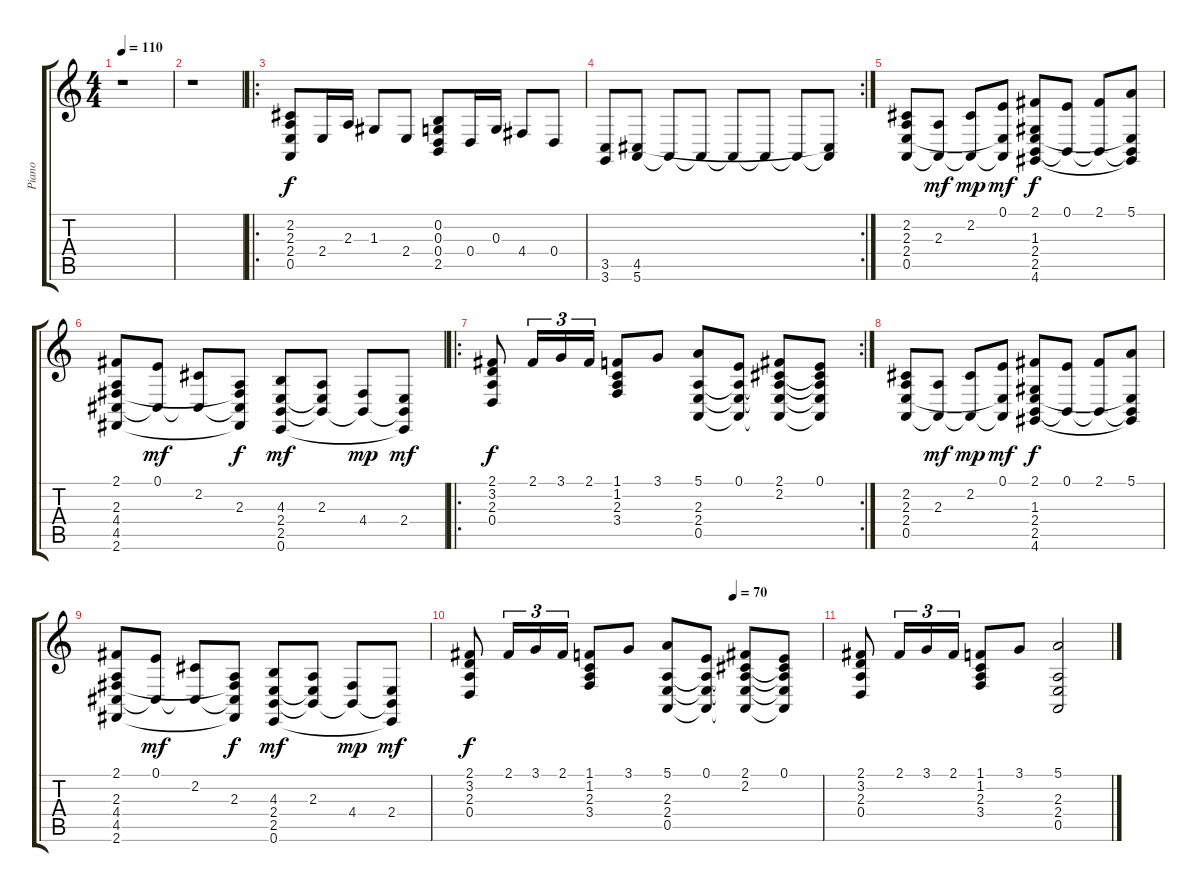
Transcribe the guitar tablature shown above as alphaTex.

\track ("Piano" "Piano") {instrument acousticgrandpiano}
\staff {score tabs}
\tuning (E4 B3 G3 D3 A2 E2) {hide}
\ts (4 4)
\tempo 110
\clef g2
\ks c
r.1{dy f} |
r.1 |
\ro
(2.2 2.3 2.4 0.5).8 2.4.16 2.3.16 1.3.8 2.4.8 (0.2 0.3 0.4 2.5).8 0.4.16 0.3.16 4.4.8 0.4.8 |
\rc 2
(3.5 3.6).8 (4.5 5.6).8 5.6{t}.8 5.6{t}.8 5.6{t}.8 5.6{t}.8 5.6{t}.8 (4.5{t} 5.6{t}).8 |
(2.2 2.3 2.4 0.5).8 (2.3 0.5{t}).8{dy mf} (2.2 0.5{t}).8{dy mp} (0.1 2.4{t} 0.5{t}).8{dy mf} (2.1 1.3 2.4 2.5 4.6).8{dy f} (0.1 2.5{t}).8 (2.1 2.5{t}).8 (5.1 2.4{t} 2.5{t} 4.6{t}).8 |
(2.1 2.3 4.4 4.5 2.6).8 (0.1 4.5{t}).8{dy mf} (2.2 4.5{t}).8 (2.3 4.4{t} 4.5{t} 2.6{t}).8{dy f} (4.3 2.4 2.5 0.6).8{dy mf} (2.3 2.4{t} 2.5{t}).8 (4.4 2.5{t}).8{dy mp} (2.4 2.5{t} 0.6{t}).8{dy mf} |
\ro
\rc 2
(2.1 3.2 2.3 0.4).8{dy f} 2.1.16{tu (3 2)} 3.1.16{tu (3 2)} 2.1.16{tu (3 2)} (1.1 1.2 2.3 3.4).8 3.1.8 (5.1 2.3 2.4 0.5).8 (0.1 2.3{t} 2.4{t} 0.5{t}).8 (2.1 2.2 2.3{t} 2.4{t} 0.5{t}).8 (0.1 2.2{t} 2.3{t} 2.4{t} 0.5{t}).8 |
(2.2 2.3 2.4 0.5).8 (2.3 0.5{t}).8{dy mf} (2.2 0.5{t}).8{dy mp} (0.1 2.4{t} 0.5{t}).8{dy mf} (2.1 1.3 2.4 2.5 4.6).8{dy f} (0.1 2.5{t}).8 (2.1 2.5{t}).8 (5.1 2.4{t} 2.5{t} 4.6{t}).8 |
(2.1 2.3 4.4 4.5 2.6).8 (0.1 4.5{t}).8{dy mf} (2.2 4.5{t}).8 (2.3 4.4{t} 4.5{t} 2.6{t}).8{dy f} (4.3 2.4 2.5 0.6).8{dy mf} (2.3 2.4{t} 2.5{t}).8 (4.4 2.5{t}).8{dy mp} (2.4 2.5{t} 0.6{t}).8{dy mf} |
\tempo (70 0.75)
(2.1 3.2 2.3 0.4).8{dy f} 2.1.16{tu (3 2)} 3.1.16{tu (3 2)} 2.1.16{tu (3 2)} (1.1 1.2 2.3 3.4).8 3.1.8 (5.1 2.3 2.4 0.5).8 (0.1 2.3{t} 2.4{t} 0.5{t}).8 (2.1 2.2 2.3{t} 2.4{t} 0.5{t}).8 (0.1 2.2{t} 2.3{t} 2.4{t} 0.5{t}).8 |
(2.1 3.2 2.3 0.4).8 2.1.16{tu (3 2)} 3.1.16{tu (3 2)} 2.1.16{tu (3 2)} (1.1 1.2 2.3 3.4).8 3.1.8 (5.1 2.3 2.4 0.5).2
